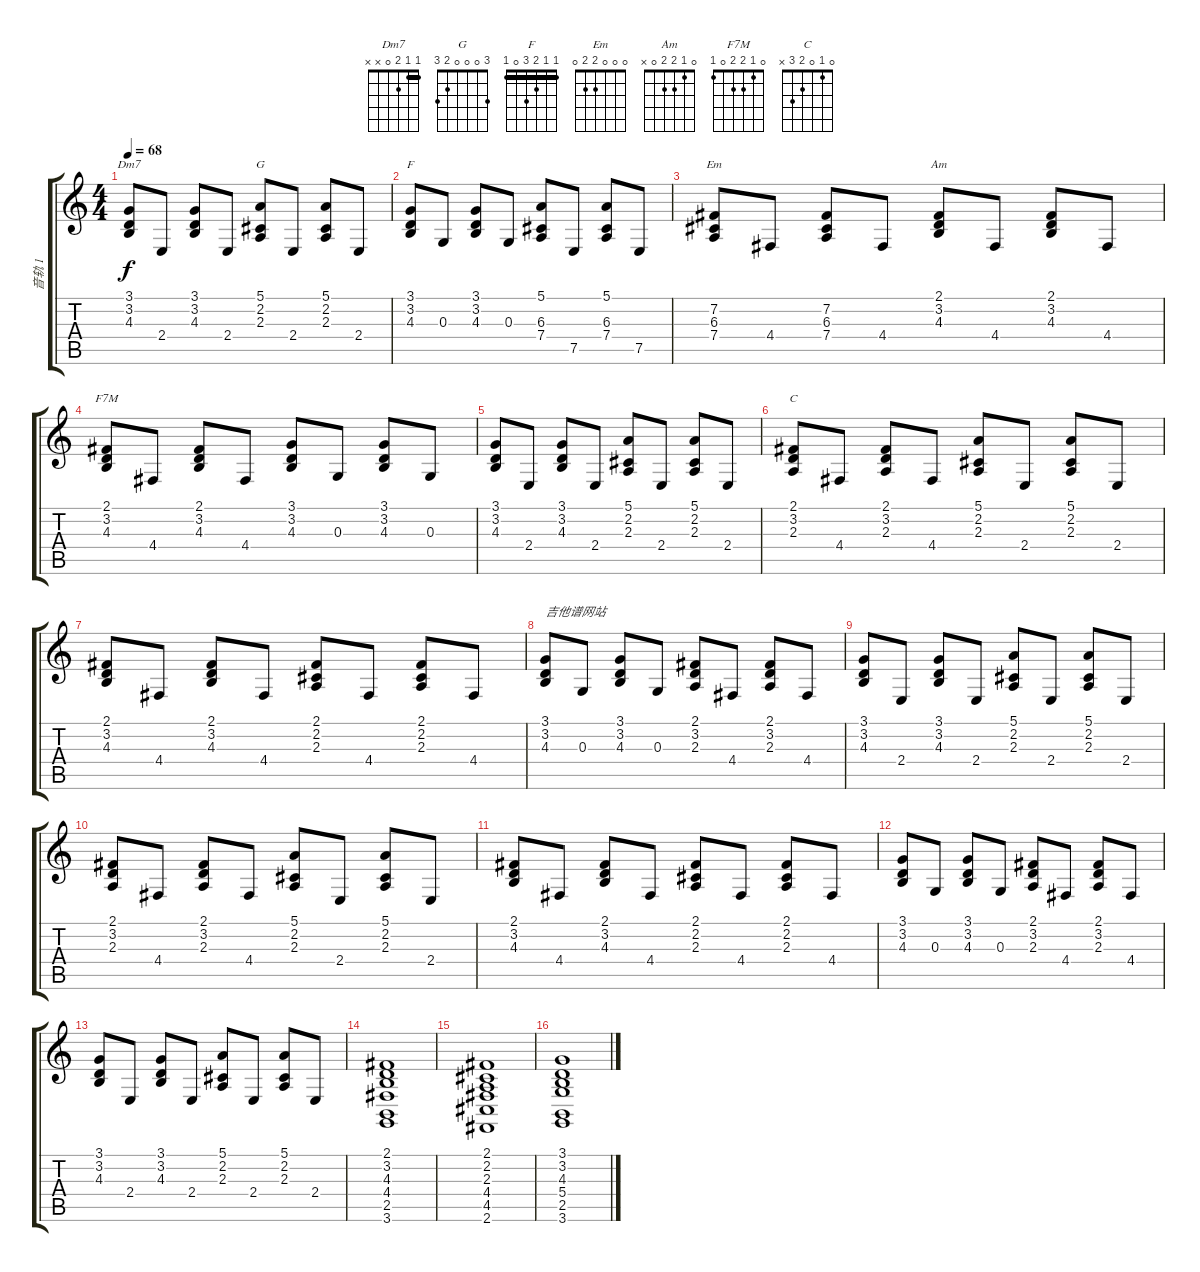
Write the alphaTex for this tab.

\track ("音轨 1" "音轨 1") {instrument acousticgrandpiano}
\staff {score tabs}
\tuning (E4 B3 G3 D3 A2 E2) {hide}
\chord ("Dm7" 1 1 2 0 x x) {barre 1}
\chord ("G" 3 0 0 0 2 3)
\chord ("F" 1 1 2 3 0 1) {barre 1}
\chord ("Em" 0 0 0 2 2 0)
\chord ("Am" 0 1 2 2 0 x)
\chord ("F7M" 0 1 2 2 0 1)
\chord ("C" 0 1 0 2 3 x)
\ts (4 4)
\tempo 68
\clef g2
\ks c
(3.1 3.2 4.3).8{ch "Dm7" dy f} 2.4.8 (3.1 3.2 4.3).8 2.4.8 (5.1 2.2 2.3).8{ch "G"} 2.4.8 (5.1 2.2 2.3).8 2.4.8 |
(3.1 3.2 4.3).8{ch "F"} 0.3.8 (3.1 3.2 4.3).8 0.3.8 (5.1 6.3 7.4).8 7.5.8 (5.1 6.3 7.4).8 7.5.8 |
(7.2 6.3 7.4).8{ch "Em"} 4.4.8 (7.2 6.3 7.4).8 4.4.8 (2.1 3.2 4.3).8{ch "Am"} 4.4.8 (2.1 3.2 4.3).8 4.4.8 |
(2.1 3.2 4.3).8{ch "F7M"} 4.4.8 (2.1 3.2 4.3).8 4.4.8 (3.1 3.2 4.3).8 0.3.8 (3.1 3.2 4.3).8 0.3.8 |
(3.1 3.2 4.3).8 2.4.8 (3.1 3.2 4.3).8 2.4.8 (5.1 2.2 2.3).8 2.4.8 (5.1 2.2 2.3).8 2.4.8 |
(2.1 3.2 2.3).8{ch "C"} 4.4.8 (2.1 3.2 2.3).8 4.4.8 (5.1 2.2 2.3).8 2.4.8 (5.1 2.2 2.3).8 2.4.8 |
(2.1 3.2 4.3).8 4.4.8 (2.1 3.2 4.3).8 4.4.8 (2.1 2.2 2.3).8 4.4.8 (2.1 2.2 2.3).8 4.4.8 |
(3.1 3.2 4.3).8{txt "吉他谱网站"} 0.3.8 (3.1 3.2 4.3).8 0.3.8 (2.1 3.2 2.3).8 4.4.8 (2.1 3.2 2.3).8 4.4.8 |
(3.1 3.2 4.3).8 2.4.8 (3.1 3.2 4.3).8 2.4.8 (5.1 2.2 2.3).8 2.4.8 (5.1 2.2 2.3).8 2.4.8 |
(2.1 3.2 2.3).8 4.4.8 (2.1 3.2 2.3).8 4.4.8 (5.1 2.2 2.3).8 2.4.8 (5.1 2.2 2.3).8 2.4.8 |
(2.1 3.2 4.3).8 4.4.8 (2.1 3.2 4.3).8 4.4.8 (2.1 2.2 2.3).8 4.4.8 (2.1 2.2 2.3).8 4.4.8 |
(3.1 3.2 4.3).8 0.3.8 (3.1 3.2 4.3).8 0.3.8 (2.1 3.2 2.3).8 4.4.8 (2.1 3.2 2.3).8 4.4.8 |
(3.1 3.2 4.3).8 2.4.8 (3.1 3.2 4.3).8 2.4.8 (5.1 2.2 2.3).8 2.4.8 (5.1 2.2 2.3).8 2.4.8 |
(2.1 3.2 4.3 4.4 2.5 3.6).1 |
(2.1 2.2 2.3 4.4 4.5 2.6).1 |
(3.1 3.2 4.3 5.4 2.5 3.6).1
